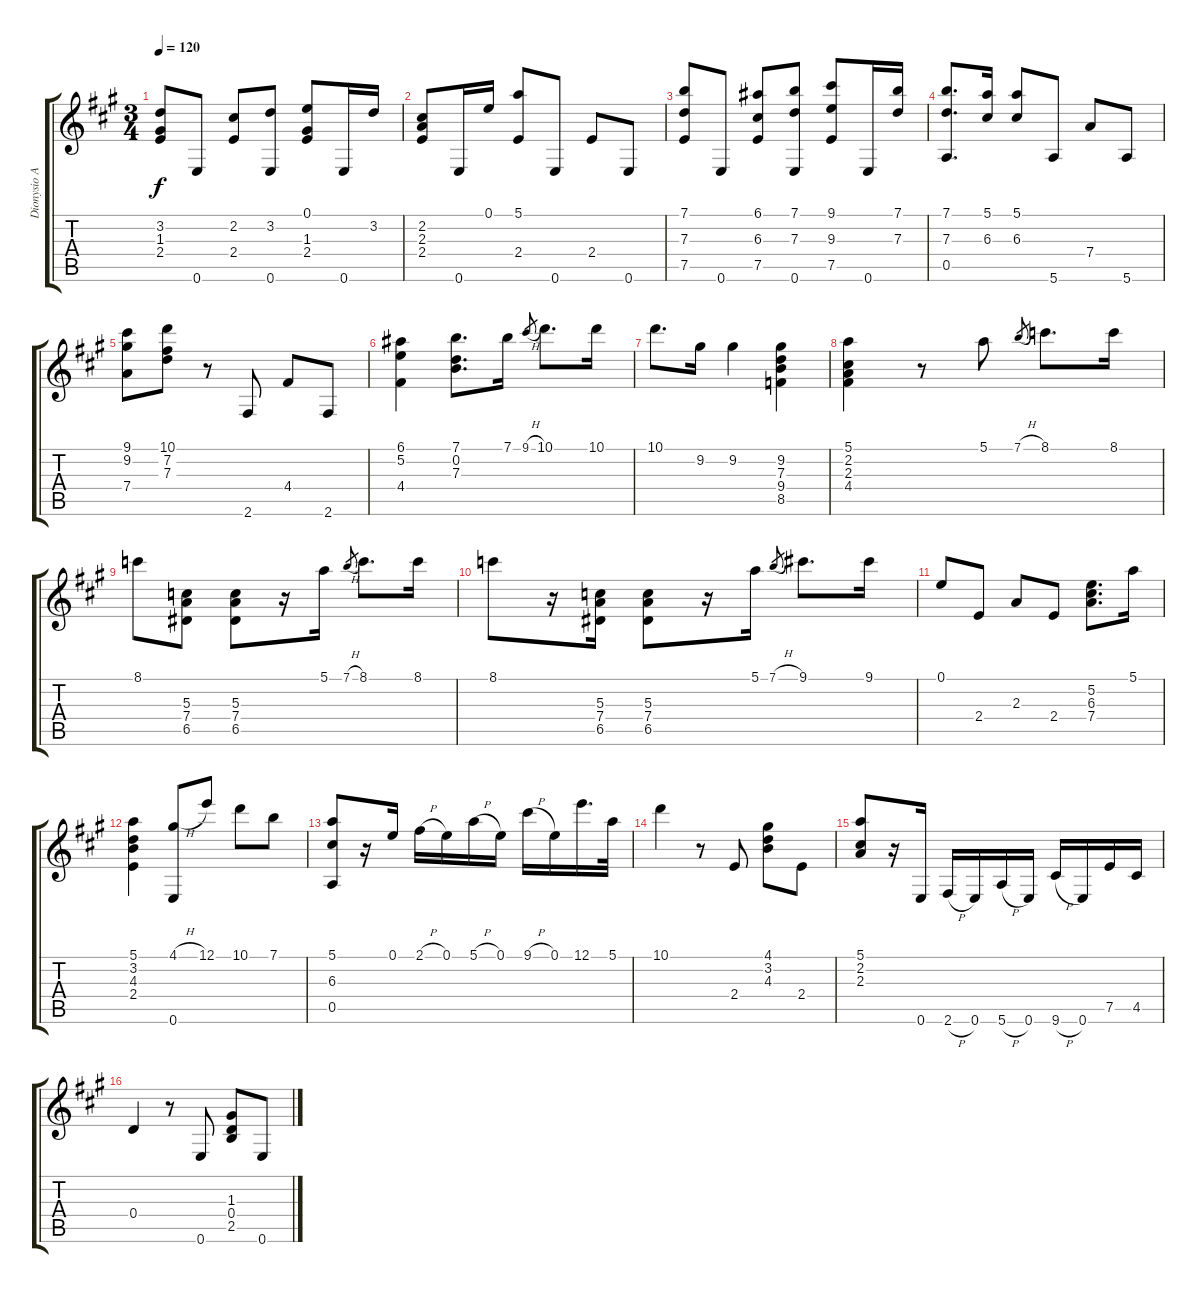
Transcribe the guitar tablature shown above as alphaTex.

\track ("Dionysio Aguado" "Dionysio A") {instrument acousticguitarnylon}
\staff {score tabs}
\tuning (E4 B3 G3 D3 A2 E2) {hide}
\ts (3 4)
\tempo 120
\clef g2
\ks a
(3.2 1.3 2.4).8{dy f} 0.6.8 (2.2 2.4).8 (3.2 0.6).8 (0.1 1.3 2.4).8 0.6.16 3.2.16 |
(2.2 2.3 2.4).8 0.6.16 0.1.16 (5.1 2.4).8 0.6.8 2.4.8 0.6.8 |
(7.1 7.3 7.5).8 0.6.8 (6.1 6.3 7.5).8 (7.1 7.3 0.6).8 (9.1 9.3 7.5).8 0.6.16 (7.1 7.3).16 |
(7.1 7.3 0.5).8{d} (5.1 6.3).16 (5.1 6.3).8 5.6.8 7.4.8 5.6.8 |
(9.1 9.2 7.4).8 (10.1 7.2 7.3).8 r.8 2.6.8 4.4.8 2.6.8 |
(6.1 5.2 4.4).4 (7.1 0.2 7.3).8{d} 7.1.16 9.1{h}.8{gr} 10.1.8{d} 10.1.16 |
10.1.8{d} 9.2.16 9.2.4 (9.2 7.3 9.4 8.5).4 |
(5.1 2.2 2.3 4.4).4 r.8 5.1.8 7.1{h}.8{gr} 8.1.8{d} 8.1.16 |
8.1.8 (5.3 7.4 6.5).8 (5.3 7.4 6.5).8 r.16 5.1.16 7.1{h}.8{gr} 8.1.8{d} 8.1.16 |
8.1.8 r.16 (5.3 7.4 6.5).16 (5.3 7.4 6.5).8 r.16 5.1.16 7.1{h}.8{gr} 9.1.8{d} 9.1.16 |
0.1.8 2.4.8 2.3.8 2.4.8 (5.2 6.3 7.4).8{d} 5.1.16 |
(5.1 3.2 4.3 2.4).4 (4.1{h} 0.6).8 12.1.8 10.1.8 7.1.8 |
(5.1 6.3 0.5).8 r.16 0.1.16 2.1{h}.16 0.1.16 5.1{h}.16 0.1.16 9.1{h}.16 0.1.16 12.1.16{d} 5.1.32 |
10.1.4 r.8 2.4.8 (4.1 3.2 4.3).8 2.4.8 |
(5.1 2.2 2.3).8 r.16 0.6.16 2.6{h}.16 0.6.16 5.6{h}.16 0.6.16 9.6{h}.16 0.6.16 7.5.16 4.5.16 |
0.4.4 r.8 0.6.8 (1.3 0.4 2.5).8 0.6.8
